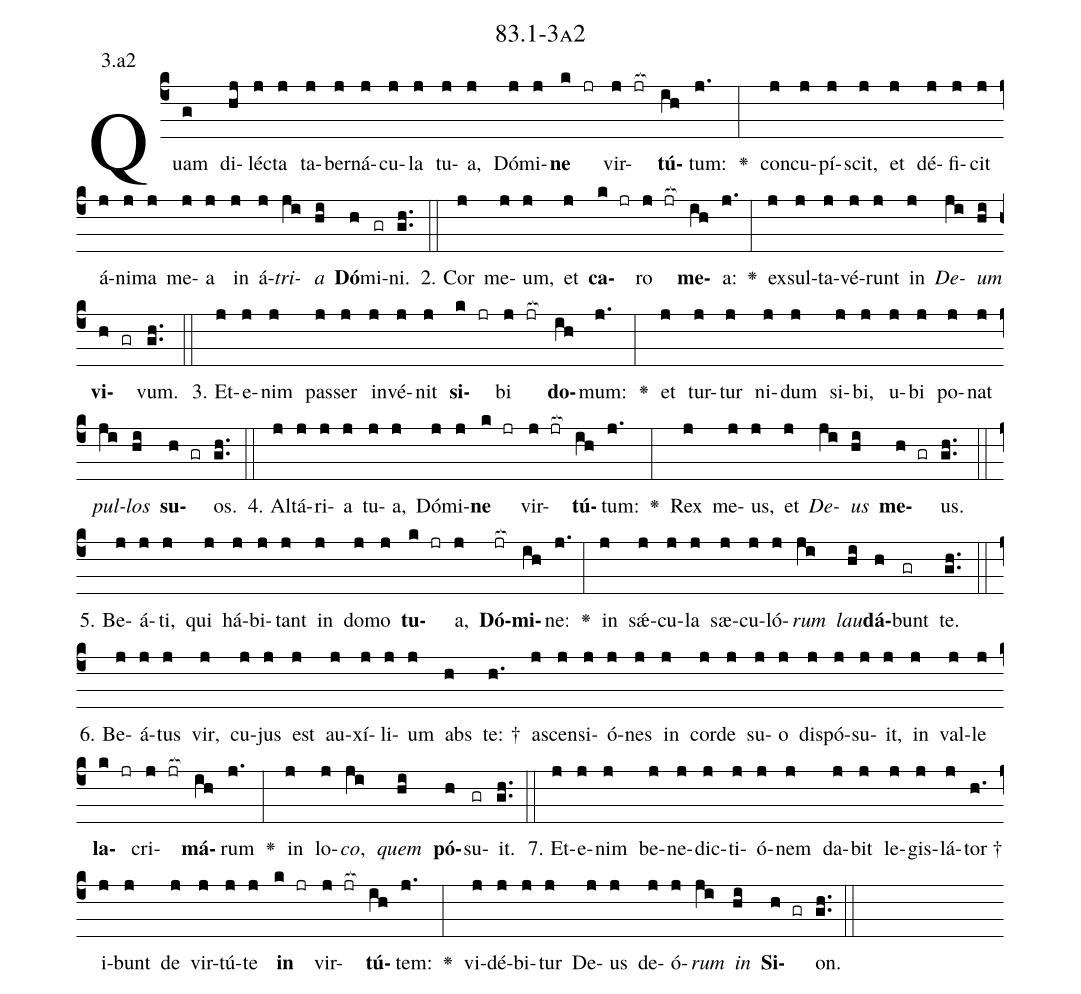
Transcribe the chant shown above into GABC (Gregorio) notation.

name: 83.1-3a2;
annotation: 3.a2;
%%
(c4)Quam(g) di(hj)léc(j)ta(j) ta(j)ber(j)ná(j)cu(j)la(j) tu(j)a,(j) Dó(j)mi(j)<b>ne</b>(k jr) vir(j jr[ocb:1{])<b>tú</b>(ih[ocb:0}])tum:(j.) <v>\greheightstar</v>(:) con(j)cu(j)pí(j)scit,(j) et(j) dé(j)fi(j)cit(j) á(j)ni(j)ma(j) me(j)a(j) in(j) á(j)<i>tri</i>(ji)<i>a</i>(hi) <b>Dó</b>(h)mi(gr)ni.(gh..) (::)
2. Cor(j) me(j)um,(j) et(j) <b>ca</b>(k jr)ro(j jr[ocb:1{]) <b>me</b>(ih[ocb:0}])a:(j.) <v>\greheightstar</v>(:) ex(j)sul(j)ta(j)vé(j)runt(j) in(j) <i>De</i>(ji)<i>um</i>(hi) <b>vi</b>(h gr)vum.(gh..) (::)
3. Et(j)e(j)nim(j) pas(j)ser(j) in(j)vé(j)nit(j) <b>si</b>(k jr)bi(j jr[ocb:1{]) <b>do</b>(ih[ocb:0}])mum:(j.) <v>\greheightstar</v>(:) et(j) tur(j)tur(j) ni(j)dum(j) si(j)bi,(j) u(j)bi(j) po(j)nat(j) <i>pul</i>(ji)<i>los</i>(hi) <b>su</b>(h gr)os.(gh..) (::)
4. Al(j)tá(j)ri(j)a(j) tu(j)a,(j) Dó(j)mi(j)<b>ne</b>(k jr) vir(j jr[ocb:1{])<b>tú</b>(ih[ocb:0}])tum:(j.) <v>\greheightstar</v>(:) Rex(j) me(j)us,(j) et(j) <i>De</i>(ji)<i>us</i>(hi) <b>me</b>(h gr)us.(gh..) (::)
5. Be(j)á(j)ti,(j) qui(j) há(j)bi(j)tant(j) in(j) do(j)mo(j) <b>tu</b>(k jr)a,(j) <b>Dó</b>(jr[ocb:1{])<b>mi</b>(ih[ocb:0}])ne:(j.) <v>\greheightstar</v>(:) in(j) sǽ(j)cu(j)la(j) sæ(j)cu(j)ló(j)<i>rum</i>(ji) <i>lau</i>(hi)<b>dá</b>(h)bunt(gr) te.(gh..) (::)
6. Be(j)á(j)tus(j) vir,(j) cu(j)jus(j) est(j) au(j)xí(j)li(j)um(j) abs(h) te: †(h.) a(j)scen(j)si(j)ó(j)nes(j) in(j) cor(j)de(j) su(j)o(j) dis(j)pó(j)su(j)it,(j) in(j) val(j)le(j) <b>la</b>(k jr)cri(j jr[ocb:1{])<b>má</b>(ih[ocb:0}])rum(j.) <v>\greheightstar</v>(:) in(j) lo(j)<i>co</i>,(ji) <i>quem</i>(hi) <b>pó</b>(h)su(gr)it.(gh..) (::)
7. Et(j)e(j)nim(j) be(j)ne(j)dic(j)ti(j)ó(j)nem(j) da(j)bit(j) le(j)gis(j)lá(j)tor †(h.) i(j)bunt(j) de(j) vir(j)tú(j)te(j) <b>in</b>(k jr) vir(j jr[ocb:1{])<b>tú</b>(ih[ocb:0}])tem:(j.) <v>\greheightstar</v>(:) vi(j)dé(j)bi(j)tur(j) De(j)us(j) de(j)ó(j)<i>rum</i>(ji) <i>in</i>(hi) <b>Si</b>(h gr)on.(gh..) (::)
